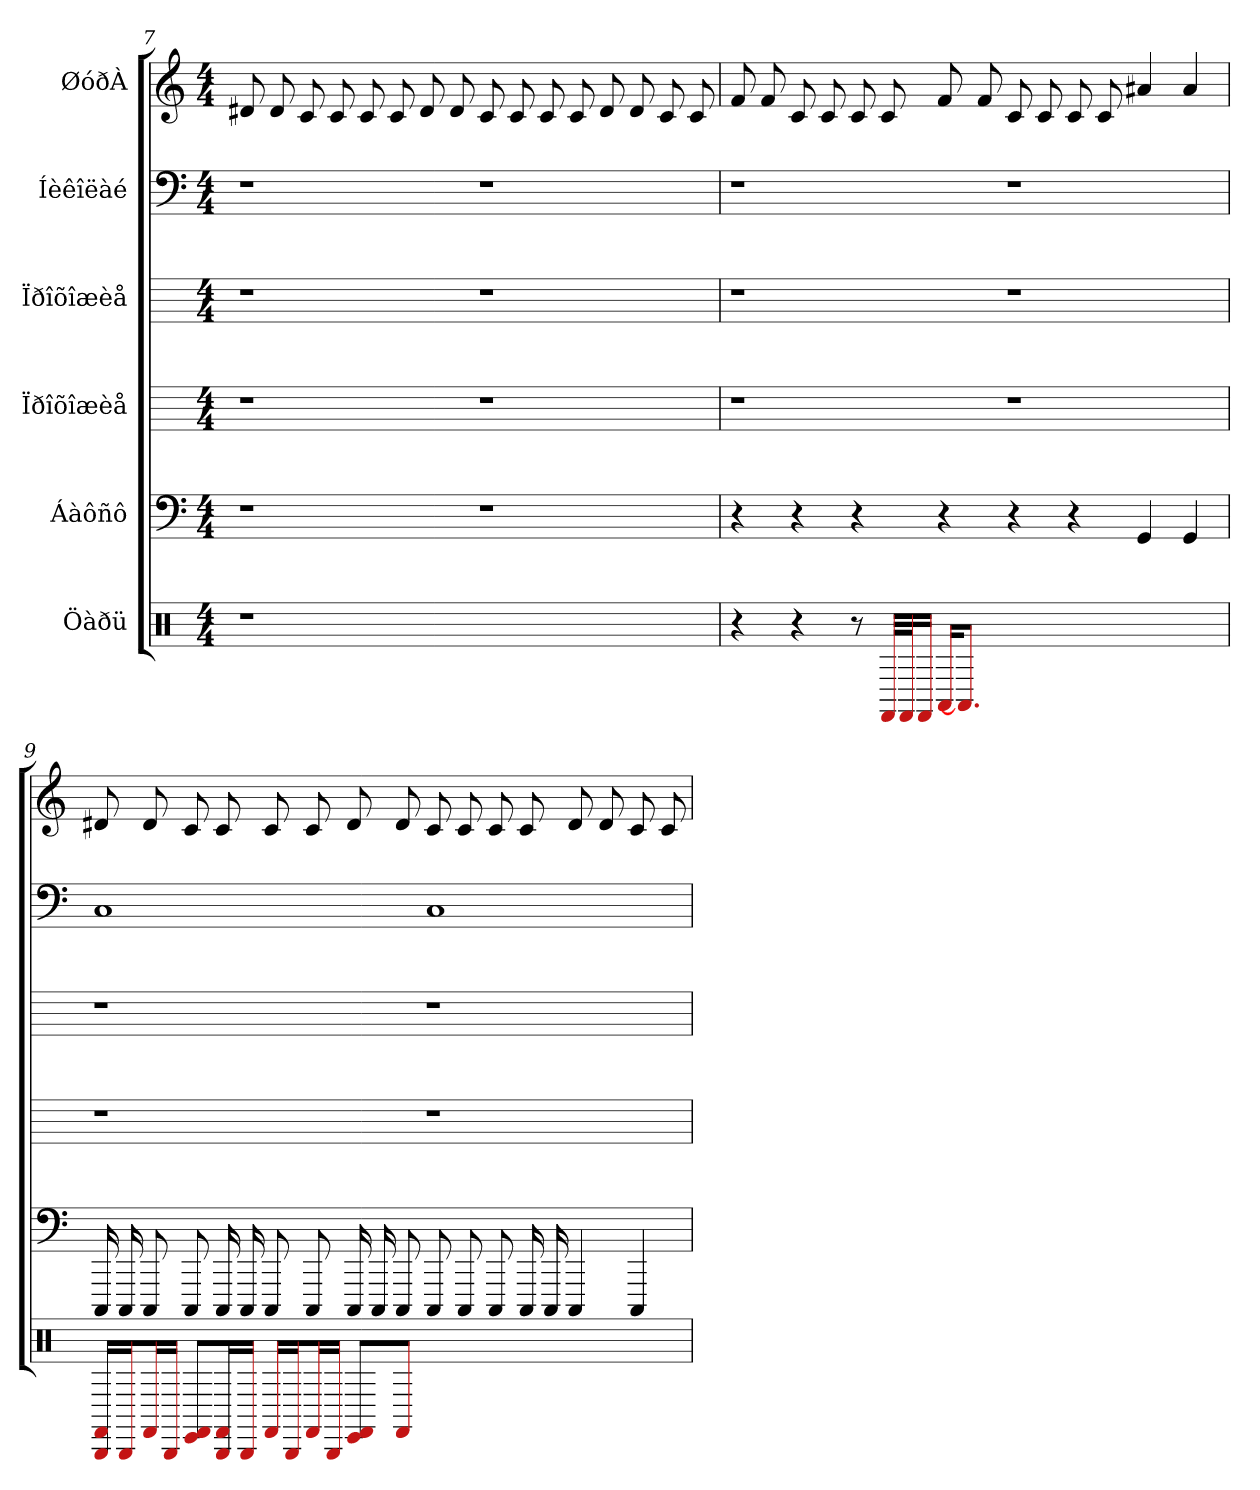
**kern	**kern	**kern	**kern	**kern	**kern
*part6	*part5	*part4	*part3	*part2	*part1
*staff6	*staff5	*staff4	*staff3	*staff2	*staff1
*I"Öàðü	*I"Áàôñô	*I"Ïðîõîæèå	*I"Ïðîõîæèå	*I"Íèêîëàé	*I"ØóðÀ
*clefX	*	*	*	*	*
*k[]	*k[]	*k[]	*k[]	*k[]	*k[]
*M4/4	*M4/4	*M4/4	*M4/4	*M4/4	*M4/4
=7	=7	=7	=7	=7	=7
1r	1r	1r	1r	1r	8d#
.	.	.	.	.	8d#
.	.	.	.	.	8c
.	.	.	.	.	8c
.	.	.	.	.	8c
.	.	.	.	.	8c
.	.	.	.	.	8d#
.	.	.	.	.	8d#
1ryy	1r	1r	1r	1r	8c
.	.	.	.	.	8c
.	.	.	.	.	8c
.	.	.	.	.	8c
.	.	.	.	.	8d#
.	.	.	.	.	8d#
.	.	.	.	.	8c
.	.	.	.	.	8c
=8	=8	=8	=8	=8	=8
4r	4r	1r	1r	1r	8f
.	.	.	.	.	8f
4r	4r	.	.	.	8c
.	.	.	.	.	8c
8r	4r	.	.	.	8c
32FF#/LLL	.	.	.	.	8c
32FF#/J	.	.	.	.	.
16FF#/JJ	.	.	.	.	.
16AA#/KL	4r	.	.	.	8f
8.AA#/J]	.	.	.	.	.
.	.	.	.	.	8f
1ryy	4r	1r	1r	1r	8c
.	.	.	.	.	8c
.	4r	.	.	.	8c
.	.	.	.	.	8c
.	4GG	.	.	.	4a#
.	4GG	.	.	.	4a#
=9	=9	=9	=9	=9	=9
16BBB/ 16FF#/LL	16CCC	1r	1r	1C	8d#
16BBB/J	16CCC	.	.	.	.
16FF#/L	8CCC	.	.	.	8d#
16BBB/JJ	.	.	.	.	.
8EE/ 8FF#/L	8CCC	.	.	.	8c
16BBB/ 16FF#/L	16CCC	.	.	.	8c
16BBB/JJ	16CCC	.	.	.	.
16FF#/LL	8CCC	.	.	.	8c
16BBB/J	.	.	.	.	.
16FF#/L	8CCC	.	.	.	8c
16BBB/JJ	.	.	.	.	.
8EE/ 8FF#/L	16CCC	.	.	.	8d#
.	16CCC	.	.	.	.
8FF#/J	8CCC	.	.	.	8d#
1ryy	8CCC	1r	1r	1C	8c
.	8CCC	.	.	.	8c
.	8CCC	.	.	.	8c
.	16CCC	.	.	.	8c
.	16CCC	.	.	.	.
.	4CCC	.	.	.	8d#
.	.	.	.	.	8d#
.	4CCC	.	.	.	8c
.	.	.	.	.	8c
=	=	=	=	=	=
*-	*-	*-	*-	*-	*-
